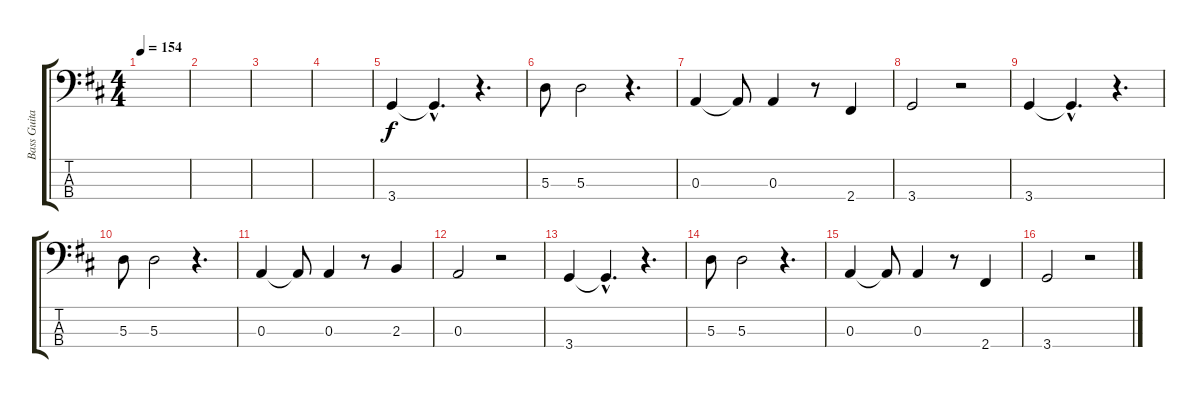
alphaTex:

\track ("Bass Guitar" "Bass Guita") {instrument electricbasspick}
\staff {score tabs}
\tuning (G2 D2 A1 E1) {hide}
\ts (4 4)
\tempo 154
\clef f4
\ks d
|
|
|
|
3.4.4 3.4{hac t}.4{d} r.4{d} |
5.3.8 5.3.2 r.4{d} |
0.3.4 0.3{t}.8 0.3.4 r.8 2.4.4 |
3.4.2 r.2 |
3.4.4 3.4{hac t}.4{d} r.4{d} |
5.3.8 5.3.2 r.4{d} |
0.3.4 0.3{t}.8 0.3.4 r.8 2.3.4 |
0.3.2 r.2 |
3.4.4 3.4{hac t}.4{d} r.4{d} |
5.3.8 5.3.2 r.4{d} |
0.3.4 0.3{t}.8 0.3.4 r.8 2.4.4 |
3.4.2 r.2
